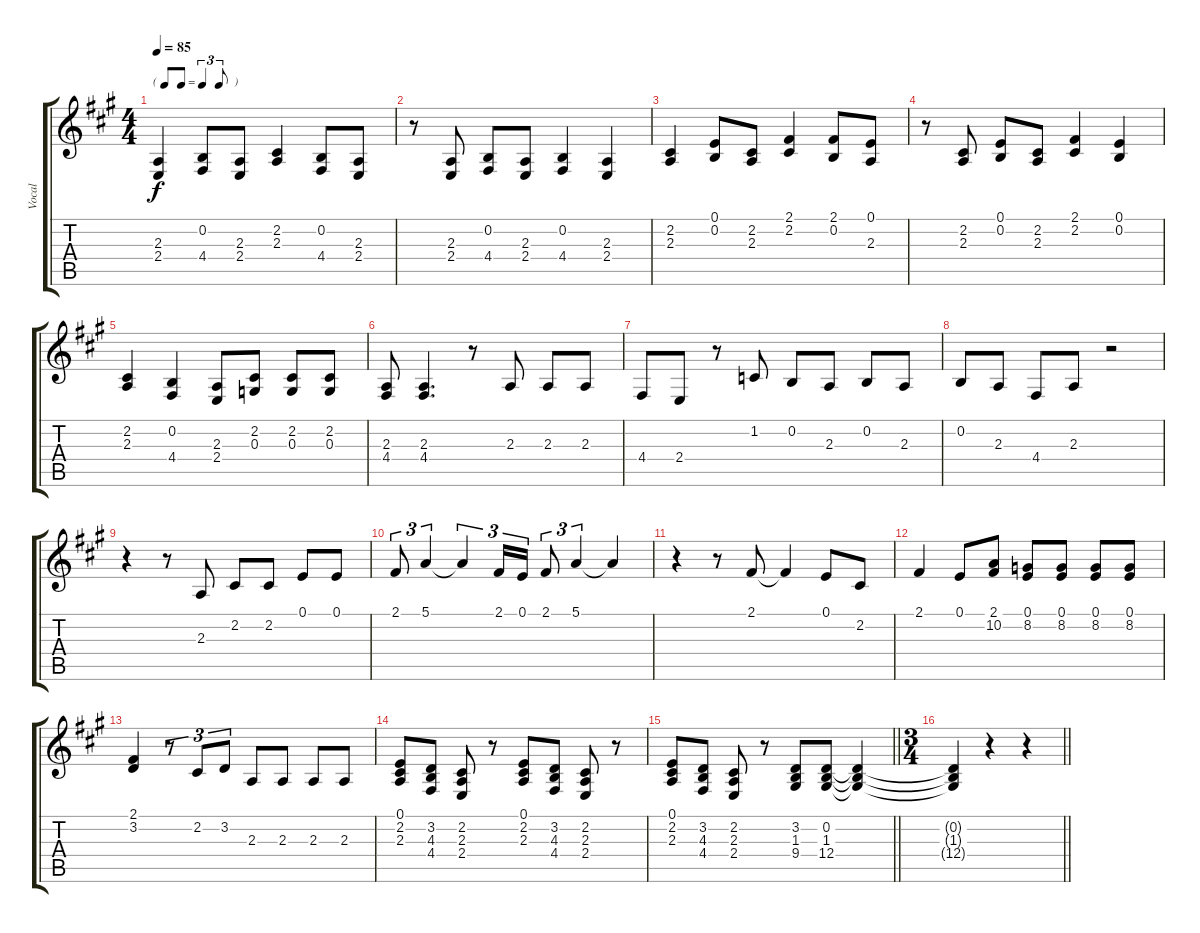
\track ("Vocal" "Vocal") {instrument altosax}
\staff {score tabs}
\tuning (E4 B3 G3 D3 A2 E2) {hide}
\ts (4 4)
\tf triplet8th
\tempo 85
\clef g2
\ks a
(2.3 2.4).4{dy f} (0.2 4.4).8 (2.3 2.4).8 (2.2 2.3).4 (0.2 4.4).8 (2.3 2.4).8 |
r.8 (2.3 2.4).8 (0.2 4.4).8 (2.3 2.4).8 (0.2 4.4).4 (2.3 2.4).4 |
(2.2 2.3).4 (0.1 0.2).8 (2.2 2.3).8 (2.1 2.2).4 (2.1 0.2).8 (0.1 2.3).8 |
r.8 (2.2 2.3).8 (0.1 0.2).8 (2.2 2.3).8 (2.1 2.2).4 (0.1 0.2).4 |
(2.2 2.3).4 (0.2 4.4).4 (2.3 2.4).8 (2.2 0.3).8 (2.2 0.3).8 (2.2 0.3).8 |
(2.3 4.4).8 (2.3 4.4).4{d} r.8 2.3.8 2.3.8 2.3.8 |
4.4.8 2.4.8 r.8 1.2.8 0.2.8 2.3.8 0.2.8 2.3.8 |
0.2.8 2.3.8 4.4.8 2.3.8 r.2 |
r.4 r.8 2.3.8 2.2.8 2.2.8 0.1.8 0.1.8 |
2.1.8{tu (3 2)} 5.1.4{tu (3 2)} 5.1{t}.4{tu (3 2)} 2.1.16{tu (3 2)} 0.1.16{tu (3 2)} 2.1.8{tu (3 2)} 5.1.4{tu (3 2)} 5.1{t}.4 |
r.4 r.8 2.1.8 2.1{t}.4 0.1.8 2.2.8 |
2.1.4 0.1.8 (2.1 10.2).8 (0.1 8.2).8 (0.1 8.2).8 (0.1 8.2).8 (0.1 8.2).8 |
(2.1 3.2).4 r.8{tu (3 2)} 2.2.8{tu (3 2)} 3.2.8{tu (3 2)} 2.3.8 2.3.8 2.3.8 2.3.8 |
(0.1 2.2 2.3).8 (3.2 4.3 4.4).8 (2.2 2.3 2.4).8 r.8 (0.1 2.2 2.3).8 (3.2 4.3 4.4).8 (2.2 2.3 2.4).8 r.8 |
\barLineRight lightlight
(0.1 2.2 2.3).8 (3.2 4.3 4.4).8 (2.2 2.3 2.4).8 r.8 (3.2 1.3 9.4).8 (0.2 1.3 12.4).8 (0.2{t} 1.3{t} 12.4{t}).4 |
\ts (3 4)
\barLineRight lightlight
(0.2{t} 1.3{t} 12.4{t}).4 r.4 r.4
